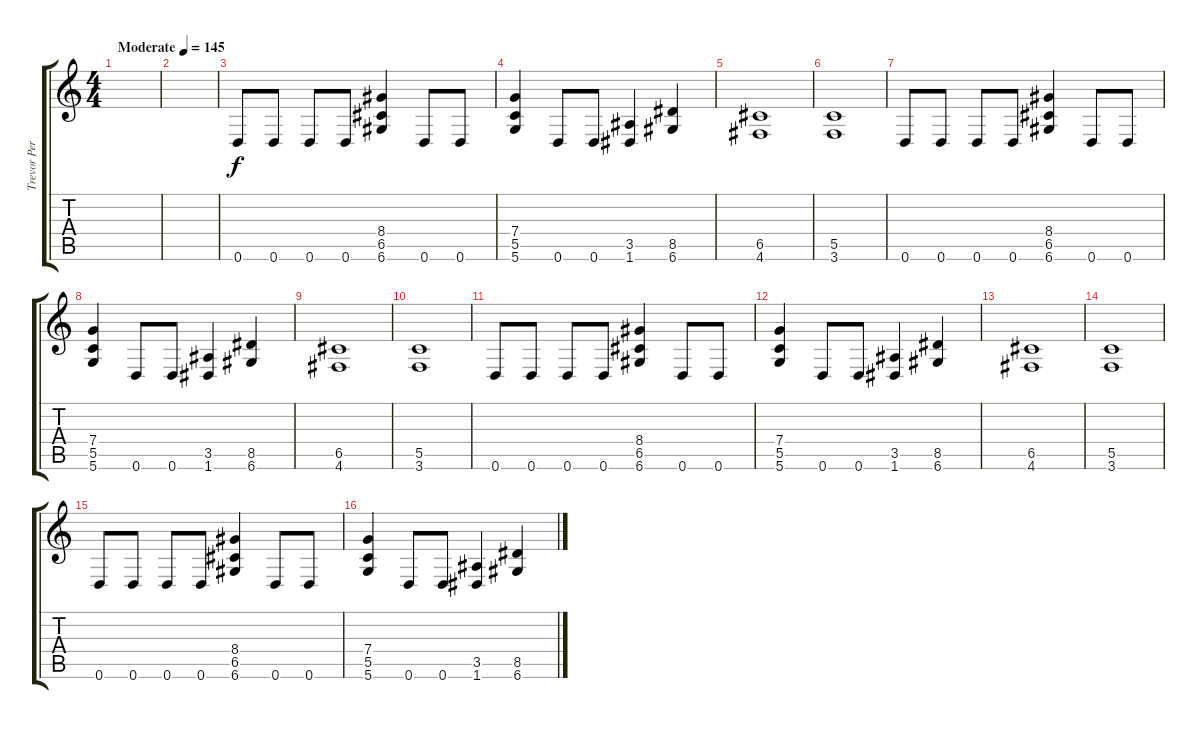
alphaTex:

\track ("Trevor Peres" "Trevor Per") {instrument overdrivenguitar}
\staff {score tabs}
\tuning (D4 A3 F3 C3 G2 D2) {hide}
\ts (4 4)
\tempo (145 "Moderate")
\clef g2
\ks c
|
|
0.6.8 0.6.8 0.6.8 0.6.8 (8.4 6.5 6.6).4 0.6.8 0.6.8 |
(7.4 5.5 5.6).4 0.6.8 0.6.8 (3.5 1.6).4 (8.5 6.6).4 |
(6.5 4.6).1 |
(5.5 3.6).1 |
0.6.8 0.6.8 0.6.8 0.6.8 (8.4 6.5 6.6).4 0.6.8 0.6.8 |
(7.4 5.5 5.6).4 0.6.8 0.6.8 (3.5 1.6).4 (8.5 6.6).4 |
(6.5 4.6).1 |
(5.5 3.6).1 |
0.6.8 0.6.8 0.6.8 0.6.8 (8.4 6.5 6.6).4 0.6.8 0.6.8 |
(7.4 5.5 5.6).4 0.6.8 0.6.8 (3.5 1.6).4 (8.5 6.6).4 |
(6.5 4.6).1 |
(5.5 3.6).1 |
0.6.8 0.6.8 0.6.8 0.6.8 (8.4 6.5 6.6).4 0.6.8 0.6.8 |
(7.4 5.5 5.6).4 0.6.8 0.6.8 (3.5 1.6).4 (8.5 6.6).4
